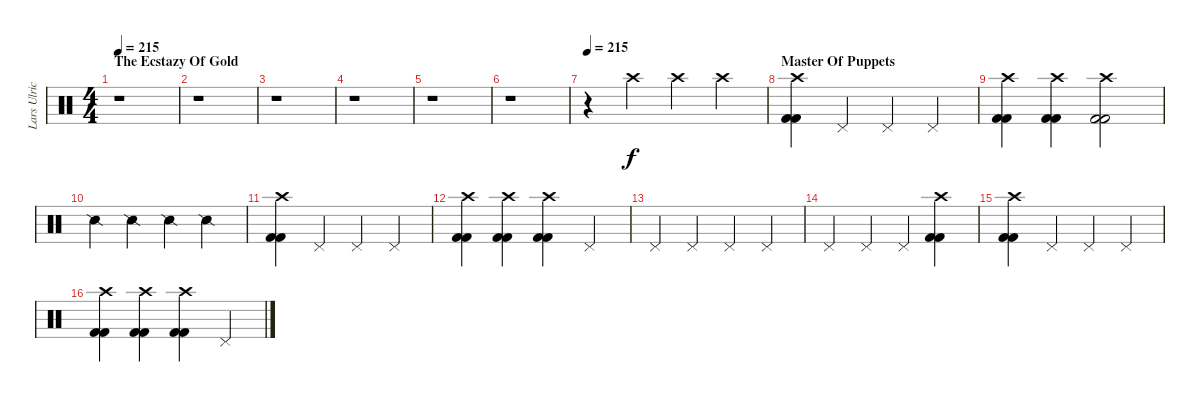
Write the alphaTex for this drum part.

\track ("Lars Ulrich" "Lars Ulric") {instrument percussion}
\staff {score}
\articulation defaults
\ts (4 4)
\section ("" "The Ecstazy Of Gold")
\tempo 215
\tempo 999
\tempo 215
\clef neutral
\ks c
r.1{dy f} |
r.1 |
r.1 |
r.1 |
r.1 |
r.1 |
\tempo 215
r.4 "Crash high (hit)".4 "Crash high (hit)".4 "Crash high (hit)".4 |
\section ("" "Master Of Puppets")
("Crash high (hit)" "Kick (hit) 2" "Kick (hit) 2").4 "Pedal Hi-Hat (hit)".4 "Pedal Hi-Hat (hit)".4 "Pedal Hi-Hat (hit)".4 |
("Crash high (hit)" "Kick (hit) 2" "Kick (hit) 2").4 ("Crash high (hit)" "Kick (hit) 2" "Kick (hit) 2").4 ("Crash high (hit)" "Kick (hit) 2" "Kick (hit) 2").2 |
"Snare (side stick) 2".4 "Snare (side stick) 2".4 "Snare (side stick) 2".4 "Snare (side stick) 2".4 |
("Crash high (hit)" "Kick (hit) 2" "Kick (hit) 2").4 "Pedal Hi-Hat (hit)".4 "Pedal Hi-Hat (hit)".4 "Pedal Hi-Hat (hit)".4 |
("Crash high (hit)" "Kick (hit) 2" "Kick (hit) 2").4 ("Crash high (hit)" "Kick (hit) 2" "Kick (hit) 2").4 ("Crash high (hit)" "Kick (hit) 2" "Kick (hit) 2").4 "Pedal Hi-Hat (hit)".4 |
"Pedal Hi-Hat (hit)".4 "Pedal Hi-Hat (hit)".4 "Pedal Hi-Hat (hit)".4 "Pedal Hi-Hat (hit)".4 |
"Pedal Hi-Hat (hit)".4 "Pedal Hi-Hat (hit)".4 "Pedal Hi-Hat (hit)".4 ("Crash high (hit)" "Kick (hit) 2" "Kick (hit) 2").4 |
("Crash high (hit)" "Kick (hit) 2" "Kick (hit) 2").4 "Pedal Hi-Hat (hit)".4 "Pedal Hi-Hat (hit)".4 "Pedal Hi-Hat (hit)".4 |
("Crash high (hit)" "Kick (hit) 2" "Kick (hit) 2").4 ("Crash high (hit)" "Kick (hit) 2" "Kick (hit) 2").4 ("Crash high (hit)" "Kick (hit) 2" "Kick (hit) 2").4 "Pedal Hi-Hat (hit)".4
